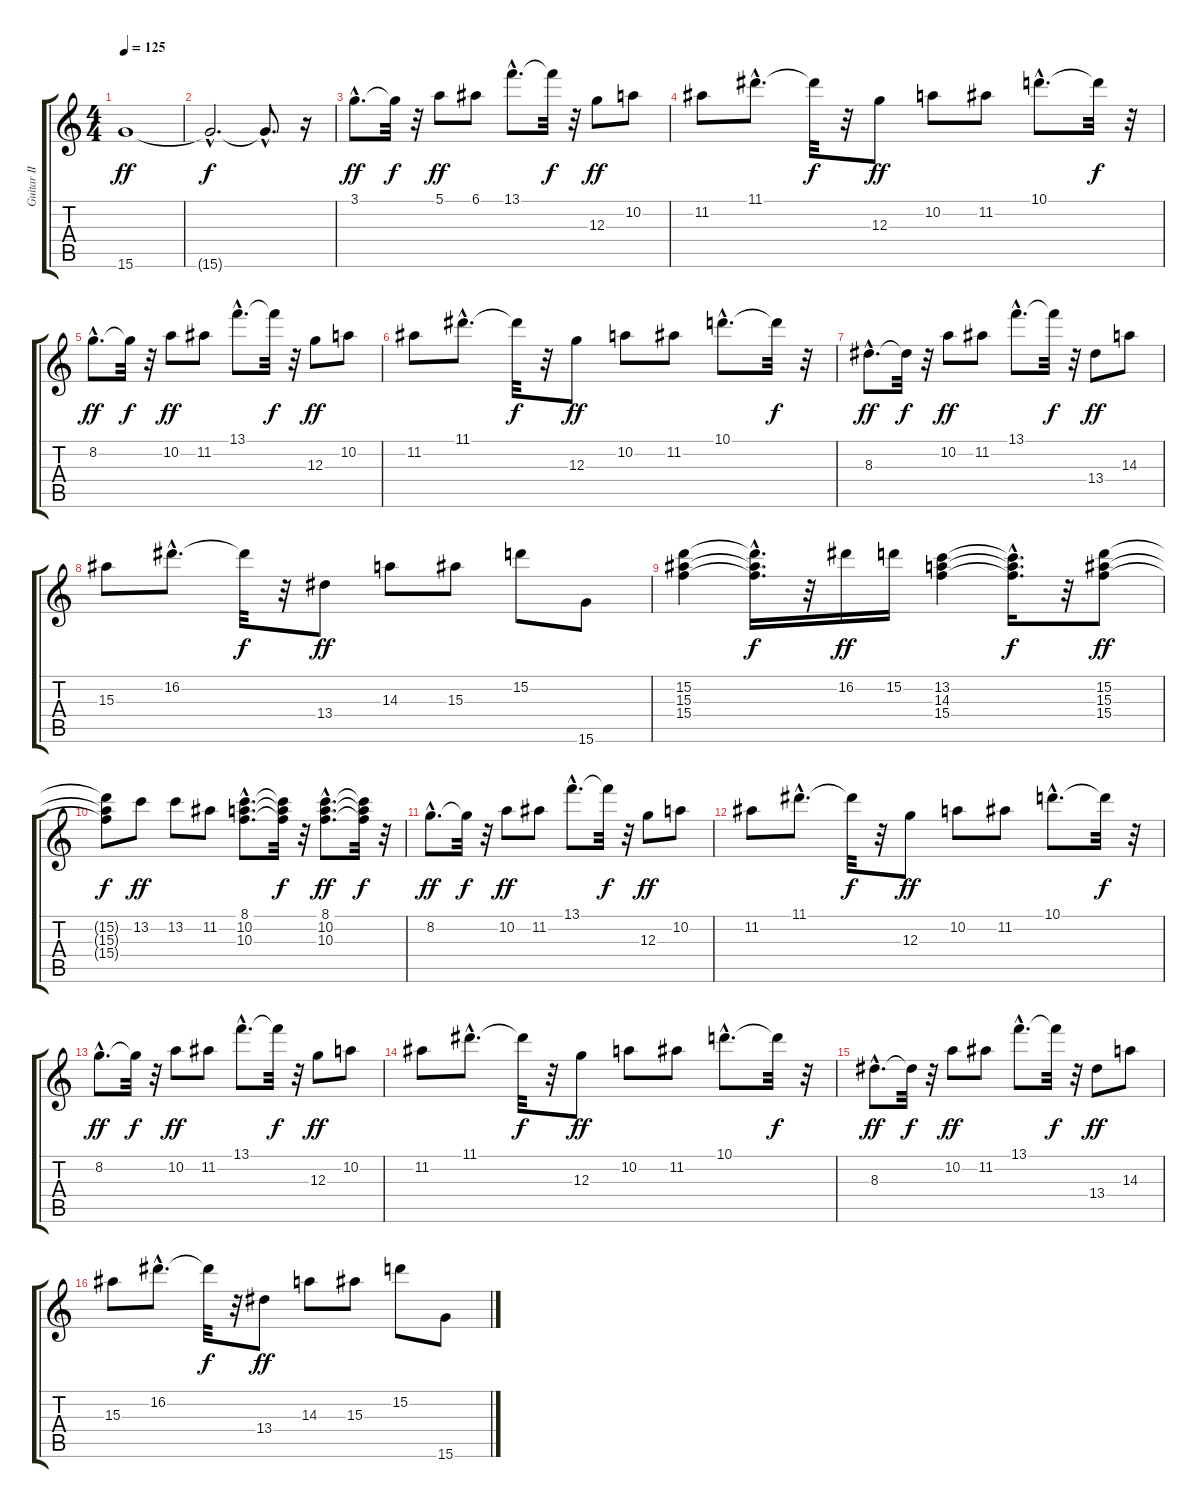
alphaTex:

\track ("Guitar II" "Guitar II") {instrument electricguitarclean}
\staff {score tabs}
\tuning (E4 B3 G3 D3 A2 E2) {hide}
\ts (4 4)
\tempo 125
\clef g2
\ks c
15.6.1{dy ff} |
15.6{hac t}.2{d dy f} 15.6{hac t}.8{d} r.16 |
3.1{hac}.8{d dy ff} 3.1{t}.32{dy f} r.32 5.1.8{dy ff} 6.1.8 13.1{hac}.8{d} 13.1{t}.32{dy f} r.32 12.3.8{dy ff} 10.2.8 |
11.2.8 11.1{hac}.8{d} 11.1{t}.32{dy f} r.32 12.3.8{dy ff} 10.2.8 11.2.8 10.1{hac}.8{d} 10.1{t}.32{dy f} r.32 |
8.2{hac}.8{d dy ff} 8.2{t}.32{dy f} r.32 10.2.8{dy ff} 11.2.8 13.1{hac}.8{d} 13.1{t}.32{dy f} r.32 12.3.8{dy ff} 10.2.8 |
11.2.8 11.1{hac}.8{d} 11.1{t}.32{dy f} r.32 12.3.8{dy ff} 10.2.8 11.2.8 10.1{hac}.8{d} 10.1{t}.32{dy f} r.32 |
8.3{hac}.8{d dy ff} 8.3{t}.32{dy f} r.32 10.2.8{dy ff} 11.2.8 13.1{hac}.8{d} 13.1{t}.32{dy f} r.32 13.4.8{dy ff} 14.3.8 |
15.3.8 16.2{hac}.8{d} 16.2{t}.32{dy f} r.32 13.4.8{dy ff} 14.3.8 15.3.8 15.2.8 15.6.8 |
(15.2 15.3 15.4).4 (15.2{hac t} 15.3{hac t} 15.4{hac t}).16{d dy f} r.32 16.2.16{dy ff} 15.2.16 (13.2 14.3 15.4).4 (13.2{hac t} 14.3{hac t} 15.4{hac t}).16{d dy f} r.32 (15.2 15.3 15.4).8{dy ff} |
(15.2{t} 15.3{t} 15.4{t}).8{dy f} 13.2.8{dy ff} 13.2.8 11.2.8 (8.1{hac} 10.2{hac} 10.3{hac}).8{d} (8.1{t} 10.2{t} 10.3{t}).32{dy f} r.32 (8.1{hac} 10.2{hac} 10.3{hac}).8{d dy ff} (8.1{t} 10.2{t} 10.3{t}).32{dy f} r.32 |
8.2{hac}.8{d dy ff} 8.2{t}.32{dy f} r.32 10.2.8{dy ff} 11.2.8 13.1{hac}.8{d} 13.1{t}.32{dy f} r.32 12.3.8{dy ff} 10.2.8 |
11.2.8 11.1{hac}.8{d} 11.1{t}.32{dy f} r.32 12.3.8{dy ff} 10.2.8 11.2.8 10.1{hac}.8{d} 10.1{t}.32{dy f} r.32 |
8.2{hac}.8{d dy ff} 8.2{t}.32{dy f} r.32 10.2.8{dy ff} 11.2.8 13.1{hac}.8{d} 13.1{t}.32{dy f} r.32 12.3.8{dy ff} 10.2.8 |
11.2.8 11.1{hac}.8{d} 11.1{t}.32{dy f} r.32 12.3.8{dy ff} 10.2.8 11.2.8 10.1{hac}.8{d} 10.1{t}.32{dy f} r.32 |
8.3{hac}.8{d dy ff} 8.3{t}.32{dy f} r.32 10.2.8{dy ff} 11.2.8 13.1{hac}.8{d} 13.1{t}.32{dy f} r.32 13.4.8{dy ff} 14.3.8 |
15.3.8 16.2{hac}.8{d} 16.2{t}.32{dy f} r.32 13.4.8{dy ff} 14.3.8 15.3.8 15.2.8 15.6.8
